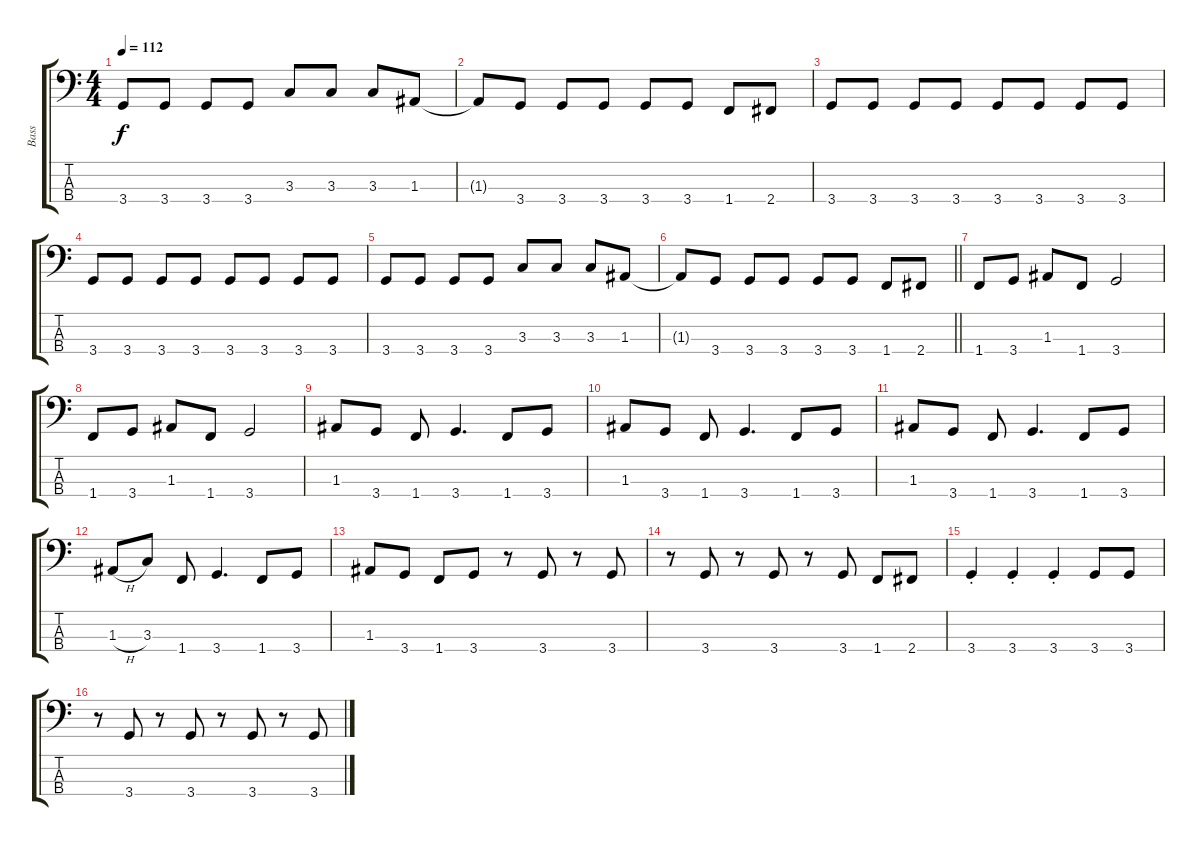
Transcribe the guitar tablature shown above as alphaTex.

\track ("Bass" "Bass") {instrument electricbassfinger}
\staff {score tabs}
\tuning (G2 D2 A1 E1) {hide}
\ts (4 4)
\tempo 112
\clef f4
\ks c
3.4.8{dy f} 3.4.8 3.4.8 3.4.8 3.3.8 3.3.8 3.3.8 1.3.8 |
1.3{t}.8 3.4.8 3.4.8 3.4.8 3.4.8 3.4.8 1.4.8 2.4.8 |
3.4.8 3.4.8 3.4.8 3.4.8 3.4.8 3.4.8 3.4.8 3.4.8 |
3.4.8 3.4.8 3.4.8 3.4.8 3.4.8 3.4.8 3.4.8 3.4.8 |
3.4.8 3.4.8 3.4.8 3.4.8 3.3.8 3.3.8 3.3.8 1.3.8 |
\barLineRight lightlight
1.3{t}.8 3.4.8 3.4.8 3.4.8 3.4.8 3.4.8 1.4.8 2.4.8 |
1.4.8 3.4.8 1.3.8 1.4.8 3.4.2 |
1.4.8 3.4.8 1.3.8 1.4.8 3.4.2 |
1.3.8 3.4.8 1.4.8 3.4.4{d} 1.4.8 3.4.8 |
1.3.8 3.4.8 1.4.8 3.4.4{d} 1.4.8 3.4.8 |
1.3.8 3.4.8 1.4.8 3.4.4{d} 1.4.8 3.4.8 |
1.3{h}.8 3.3.8 1.4.8 3.4.4{d} 1.4.8 3.4.8 |
1.3.8 3.4.8 1.4.8 3.4.8 r.8 3.4.8 r.8 3.4.8 |
r.8 3.4.8 r.8 3.4.8 r.8 3.4.8 1.4.8 2.4.8 |
3.4{st}.4 3.4{st}.4 3.4{st}.4 3.4.8 3.4.8 |
r.8 3.4.8 r.8 3.4.8 r.8 3.4.8 r.8 3.4.8
